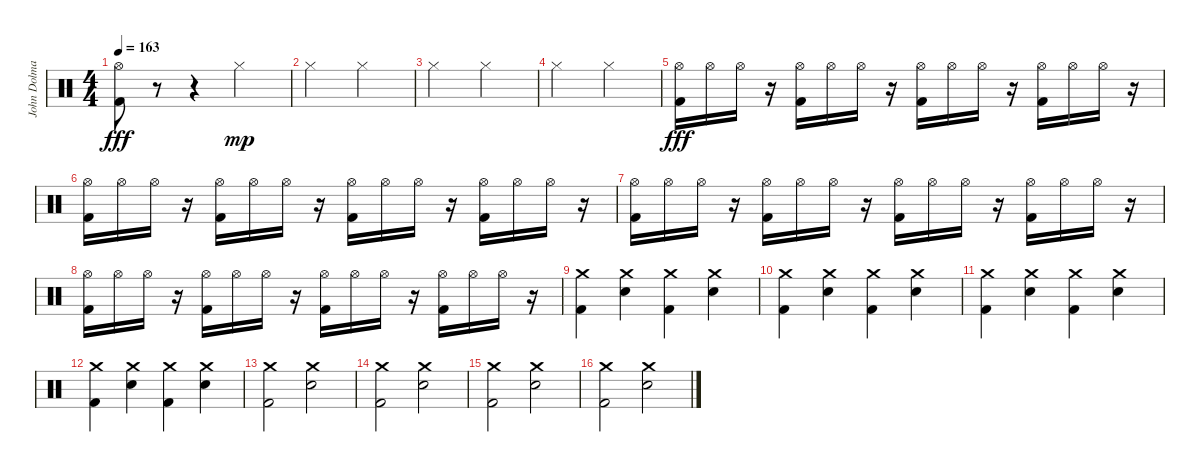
\track ("John Dolmayan" "John Dolma") {instrument percussion}
\staff {score}
\articulation defaults
\ts (4 4)
\tempo 163
\clef neutral
\ks c
("Hi-Hat (open)" "Kick (hit) 2").8{dy fff} r.8 r.4 "Hi-Hat (closed)".2{dy mp} |
"Hi-Hat (closed)".2 "Hi-Hat (closed)".2 |
"Hi-Hat (closed)".2 "Hi-Hat (closed)".2 |
"Hi-Hat (closed)".2 "Hi-Hat (closed)".2 |
("Hi-Hat (open)" "Kick (hit) 2").16{dy fff} "Hi-Hat (open)".16 "Hi-Hat (open)".16 r.16 ("Hi-Hat (open)" "Kick (hit) 2").16 "Hi-Hat (open)".16 "Hi-Hat (open)".16 r.16 ("Hi-Hat (open)" "Kick (hit) 2").16 "Hi-Hat (open)".16 "Hi-Hat (open)".16 r.16 ("Hi-Hat (open)" "Kick (hit) 2").16 "Hi-Hat (open)".16 "Hi-Hat (open)".16 r.16 |
("Hi-Hat (open)" "Kick (hit) 2").16 "Hi-Hat (open)".16 "Hi-Hat (open)".16 r.16 ("Hi-Hat (open)" "Kick (hit) 2").16 "Hi-Hat (open)".16 "Hi-Hat (open)".16 r.16 ("Hi-Hat (open)" "Kick (hit) 2").16 "Hi-Hat (open)".16 "Hi-Hat (open)".16 r.16 ("Hi-Hat (open)" "Kick (hit) 2").16 "Hi-Hat (open)".16 "Hi-Hat (open)".16 r.16 |
("Hi-Hat (open)" "Kick (hit) 2").16 "Hi-Hat (open)".16 "Hi-Hat (open)".16 r.16 ("Hi-Hat (open)" "Kick (hit) 2").16 "Hi-Hat (open)".16 "Hi-Hat (open)".16 r.16 ("Hi-Hat (open)" "Kick (hit) 2").16 "Hi-Hat (open)".16 "Hi-Hat (open)".16 r.16 ("Hi-Hat (open)" "Kick (hit) 2").16 "Hi-Hat (open)".16 "Hi-Hat (open)".16 r.16 |
("Hi-Hat (open)" "Kick (hit) 2").16 "Hi-Hat (open)".16 "Hi-Hat (open)".16 r.16 ("Hi-Hat (open)" "Kick (hit) 2").16 "Hi-Hat (open)".16 "Hi-Hat (open)".16 r.16 ("Hi-Hat (open)" "Kick (hit) 2").16 "Hi-Hat (open)".16 "Hi-Hat (open)".16 r.16 ("Hi-Hat (open)" "Kick (hit) 2").16 "Hi-Hat (open)".16 "Hi-Hat (open)".16 r.16 |
("Crash medium (hit)" "Kick (hit) 2").4 ("Crash medium (hit)" "Electric Snare (hit)").4 ("Crash medium (hit)" "Kick (hit) 2").4 ("Crash medium (hit)" "Electric Snare (hit)").4 |
("Crash medium (hit)" "Kick (hit) 2").4 ("Crash medium (hit)" "Electric Snare (hit)").4 ("Crash medium (hit)" "Kick (hit) 2").4 ("Crash medium (hit)" "Electric Snare (hit)").4 |
("Crash medium (hit)" "Kick (hit) 2").4 ("Crash medium (hit)" "Electric Snare (hit)").4 ("Crash medium (hit)" "Kick (hit) 2").4 ("Crash medium (hit)" "Electric Snare (hit)").4 |
("Crash medium (hit)" "Kick (hit) 2").4 ("Crash medium (hit)" "Electric Snare (hit)").4 ("Crash medium (hit)" "Kick (hit) 2").4 ("Crash medium (hit)" "Electric Snare (hit)").4 |
("Crash medium (hit)" "Kick (hit) 2").2 ("Crash medium (hit)" "Electric Snare (hit)").2 |
("Crash medium (hit)" "Kick (hit) 2").2 ("Crash medium (hit)" "Electric Snare (hit)").2 |
("Crash medium (hit)" "Kick (hit) 2").2 ("Crash medium (hit)" "Electric Snare (hit)").2 |
("Crash medium (hit)" "Kick (hit) 2").2 ("Crash medium (hit)" "Electric Snare (hit)").2
